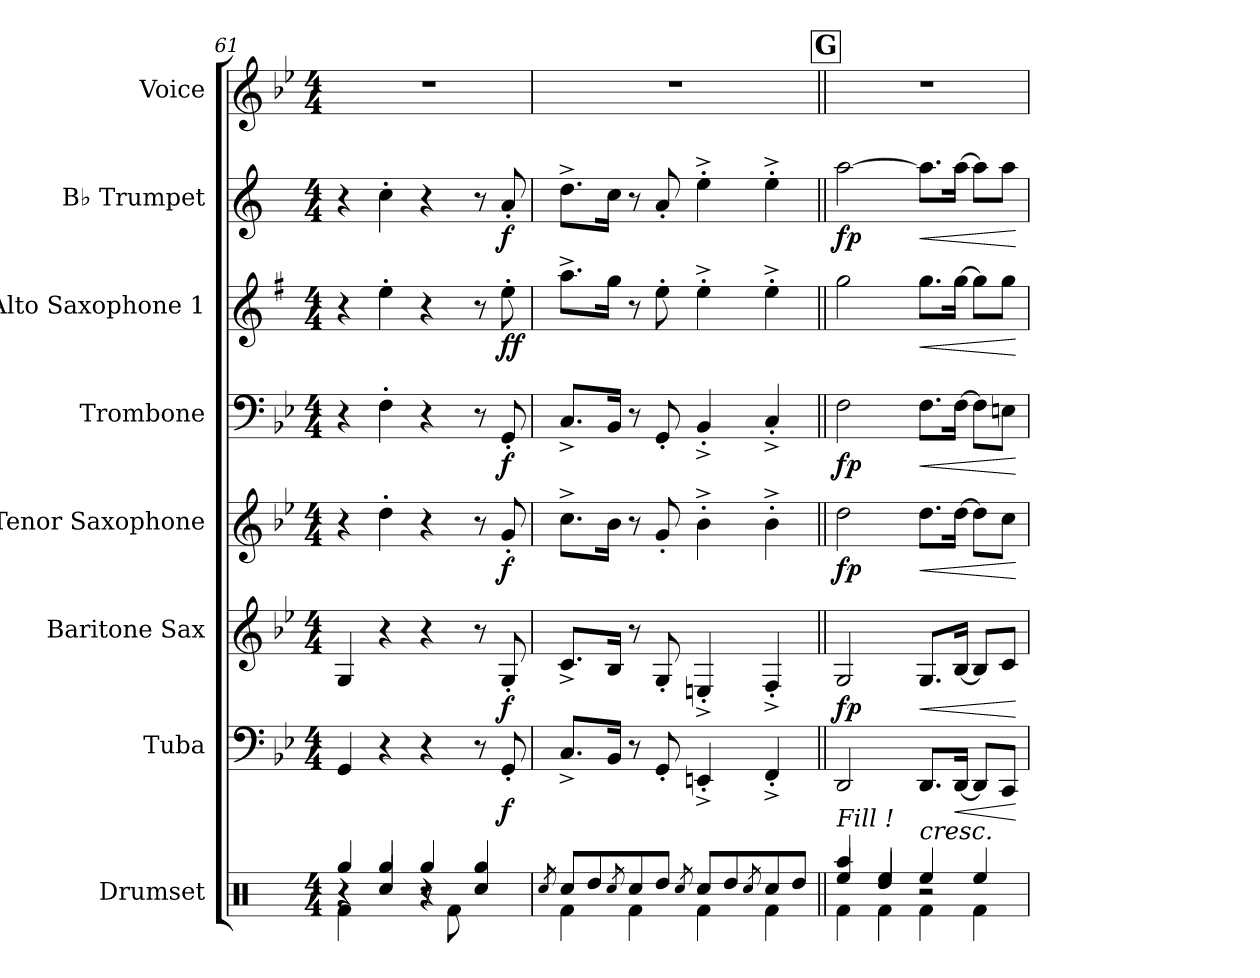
**kern	**dynam	**kern	**dynam	**kern	**dynam	**kern	**dynam	**kern	**dynam	**kern	**dynam	**kern	**dynam	**kern
*part8	*part8	*part7	*part7	*part6	*part6	*part5	*part5	*part4	*part4	*part3	*part3	*part2	*part2	*part1
*staff8	*staff8	*staff7	*staff7	*staff6	*staff6	*staff5	*staff5	*staff4	*staff4	*staff3	*staff3	*staff2	*staff2	*staff1
*I"Drumset	*	*I"Tuba	*	*I"Baritone Sax	*	*I"Tenor Saxophone	*	*I"Trombone	*	*I"Alto Saxophone 1	*	*I"B♭ Trumpet	*	*I"Voice
*I'Dms.	*	*I'Tba.	*	*I'Bar. Sax.	*	*I'T. Sax.	*	*I'Tbn.	*	*I'A. Sax. 1	*	*I'B♭ Tpt.	*	*I'Vo.
!!LO:PB:g=z
*clefX	*	*clefF4	*	*clefG2	*	*clefG2	*	*clefF4	*	*clefG2	*	*clefG2	*	*clefG2
*	*	*	*	*ITrd12c21	*	*ITrd8c14	*	*	*	*ITrd5c9	*	*ITrd1c2	*	*
*k[]	*	*k[b-e-]	*	*k[b-e-]	*	*k[b-e-]	*	*k[b-e-]	*	*k[b-e-]	*	*k[b-e-]	*	*k[b-e-]
*M4/4	*	*M4/4	*	*M4/4	*	*M4/4	*	*M4/4	*	*M4/4	*	*M4/4	*	*M4/4
=61	=61	=61	=61	=61	=61	=61	=61	=61	=61	=61	=61	=61	=61	=61
*^	*	*	*	*	*	*	*	*	*	*	*	*	*	*
*	*^	*	*	*	*	*	*	*	*	*	*	*	*	*	*
!	!	!	!LO:DY:b	!	!	!	!	!	!	!	!	!	!	!	!	!
!	!	!	!LO:DY:n=1:b	!	!	!	!	!	!	!	!	!	!	!	!	!
!	!	!	!LO:DY:n=2:b	!	!	!	!	!	!	!	!	!	!	!	!	!
4r	4Rf\	4Rgg/	mf mf mf	4GG/	.	4GG/	.	4r	.	4r	.	4r	.	4r	.	1r
4Rcc/	4ryy	4Rgg/	.	4r	.	4r	.	4d'\	.	4F'\	.	4g'\	.	4b-'\	.	.
4r	8r	4Rgg/	.	4r	.	4r	.	4r	.	4r	.	4r	.	4r	.	.
.	8Rf\	.	.	.	.	.	.	.	.	.	.	.	.	.	.	.
4Rcc/	4ryy	4Rgg/	.	8r	.	8r	.	8r	.	8r	.	8r	.	8r	.	.
!	!	!	!	!	!LO:DY:b	!	!LO:DY:b	!	!LO:DY:b	!	!LO:DY:b	!	!LO:DY:b	!	!	!
!	!	!	!	!	!	!	!	!	!	!	!	!	!LO:DY:n=1:b	!	!LO:DY:b	!
.	.	.	.	8GG'/	f	8GG'/	f	8G'/	f	8GG'/	f	8g'\	f f	8g'/	f	.
*v	*v	*v	*	*	*	*	*	*	*	*	*	*	*	*	*	*
=62	=62	=62	=62	=62	=62	=62	=62	=62	=62	=62	=62	=62	=62	=62
8qRcc/	.	.	.	.	.	.	.	.	.	.	.	.	.	.
*^	*	*	*	*	*	*	*	*	*	*	*	*	*	*
8Rcc/L	4Rf\	.	8.C^/L	.	8.C^/L	.	8.c^\L	.	8.C^/L	.	8.cc^\L	.	8.cc^\L	.	1r
8Rdd/	.	.	.	.	.	.	.	.	.	.	.	.	.	.	.
.	.	.	16BB-/Jk	.	16BB-/Jk	.	16B-\Jk	.	16BB-/Jk	.	16b-\Jk	.	16b-\Jk	.	.
8qRcc/	.	.	.	.	.	.	.	.	.	.	.	.	.	.	.
8Rcc/	4Rf\	.	8r	.	8r	.	8r	.	8r	.	8r	.	8r	.	.
8Rdd/J	.	.	8GG'/	.	8GG'/	.	8G'/	.	8GG'/	.	8g'\	.	8g'/	.	.
8qRcc/	.	.	.	.	.	.	.	.	.	.	.	.	.	.	.
8Rcc/L	4Rf\	.	4EEn^'/	.	4EEn^'/	.	4B-^'\	.	4BB-^'/	.	4g^'\	.	4dd^'\	.	.
8Rdd/	.	.	.	.	.	.	.	.	.	.	.	.	.	.	.
8qRcc/	.	.	.	.	.	.	.	.	.	.	.	.	.	.	.
8Rcc/	4Rf\	.	4FF^'/	.	4FF^'/	.	4B-^'\	.	4C^'/	.	4g^'\	.	4dd^'\	.	.
8Rdd/J	.	.	.	.	.	.	.	.	.	.	.	.	.	.	.
!!LO:REH:place=s1:a:B:t=G
=63||	=63||	=63||	=63||	=63||	=63||	=63||	=63||	=63||	=63||	=63||	=63||	=63||	=63||	=63||	=63||
*	*^	*	*	*	*	*	*	*	*	*	*	*	*	*	*
!LO:TX:a:i:t=Fill !	!	!	!	!	!	!	!	!	!	!	!	!	!	!	!	!
!	!	!	!	!	!LO:DY:b	!	!	!	!	!	!	!	!	!	!	!
!	!	!	!	!	!LO:DY:n=1:b	!	!LO:DY:b	!	!LO:DY:b	!	!LO:DY:b	!	!LO:DY:b	!	!	!
!	!	!	!	!	!	!	!	!	!	!	!	!	!LO:DY:n=1:b	!	!LO:DY:b	!
4Raa/	4Rf\	4Ree/	.	2DD/	fp fp	2GG/	fp	2d\	fp	2F\	fp	2b-\	fp fp	[2gg\	fp	1r
4Rdd/	4Rf\	4Ree/	.	.	.	.	.	.	.	.	.	.	.	.	.	.
!	!	!	!	!	!LO:HP:b	!	!LO:HP:b	!	!LO:HP:b	!	!LO:HP:b	!	!LO:HP:b	!	!LO:HP:b	!
2r	4Rf\	4Ree/	.	8.DD/L	<	8.GG/L	<	8.d\L	<	8.F\L	<	8.b-\L	<	8.gg\L]	<	.
!	!	!	!	!	!LO:HP:b	!	!	!	!	!	!	!	!	!	!	!
.	.	.	.	[16DD/Jk	<	[16BB-/Jk	.	[16d\Jk	.	[16F\Jk	.	[16b-\Jk	.	[16gg\Jk	.	.
.	4Rf\	4Ree/	.	8DD/L]	.	8BB-/L]	.	8d\L]	.	8F\L]	.	8b-\L]	.	8gg\L]	.	.
.	.	.	.	8CC/J	.	8C/J	.	8c\J	.	8En\J	.	8b-\J	.	8gg\J	.	.
*v	*v	*v	*	*	*	*	*	*	*	*	*	*	*	*	*	*
.	.	.	[ [	.	[	.	[	.	[	.	[	.	[	.
=	=	=	=	=	=	=	=	=	=	=	=	=	=	=
*-	*-	*-	*-	*-	*-	*-	*-	*-	*-	*-	*-	*-	*-	*-
